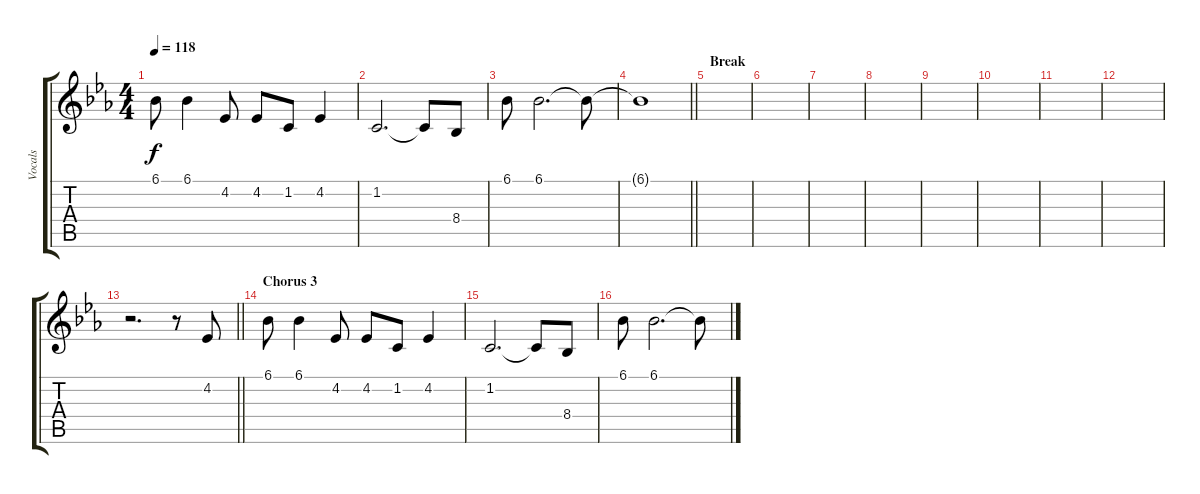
\track ("Vocals" "Vocals") {instrument violin}
\staff {score tabs}
\tuning (E4 B3 G3 D3 A2 E2) {hide}
\ts (4 4)
\tempo 118
\clef g2
\ks eb
6.1.8{dy f} 6.1.4 4.2.8 4.2.8 1.2.8 4.2.4 |
1.2.2{d} 1.2{t}.8 8.4.8 |
6.1.8 6.1.2{d} 6.1{t}.8 |
\barLineRight lightlight
6.1{t}.1 |
\section ("" "Break")
|
|
|
|
|
|
|
|
\barLineRight lightlight
r.2{d} r.8 4.2.8 |
\section ("" "Chorus 3")
6.1.8 6.1.4 4.2.8 4.2.8 1.2.8 4.2.4 |
1.2.2{d} 1.2{t}.8 8.4.8 |
6.1.8 6.1.2{d} 6.1{t}.8
